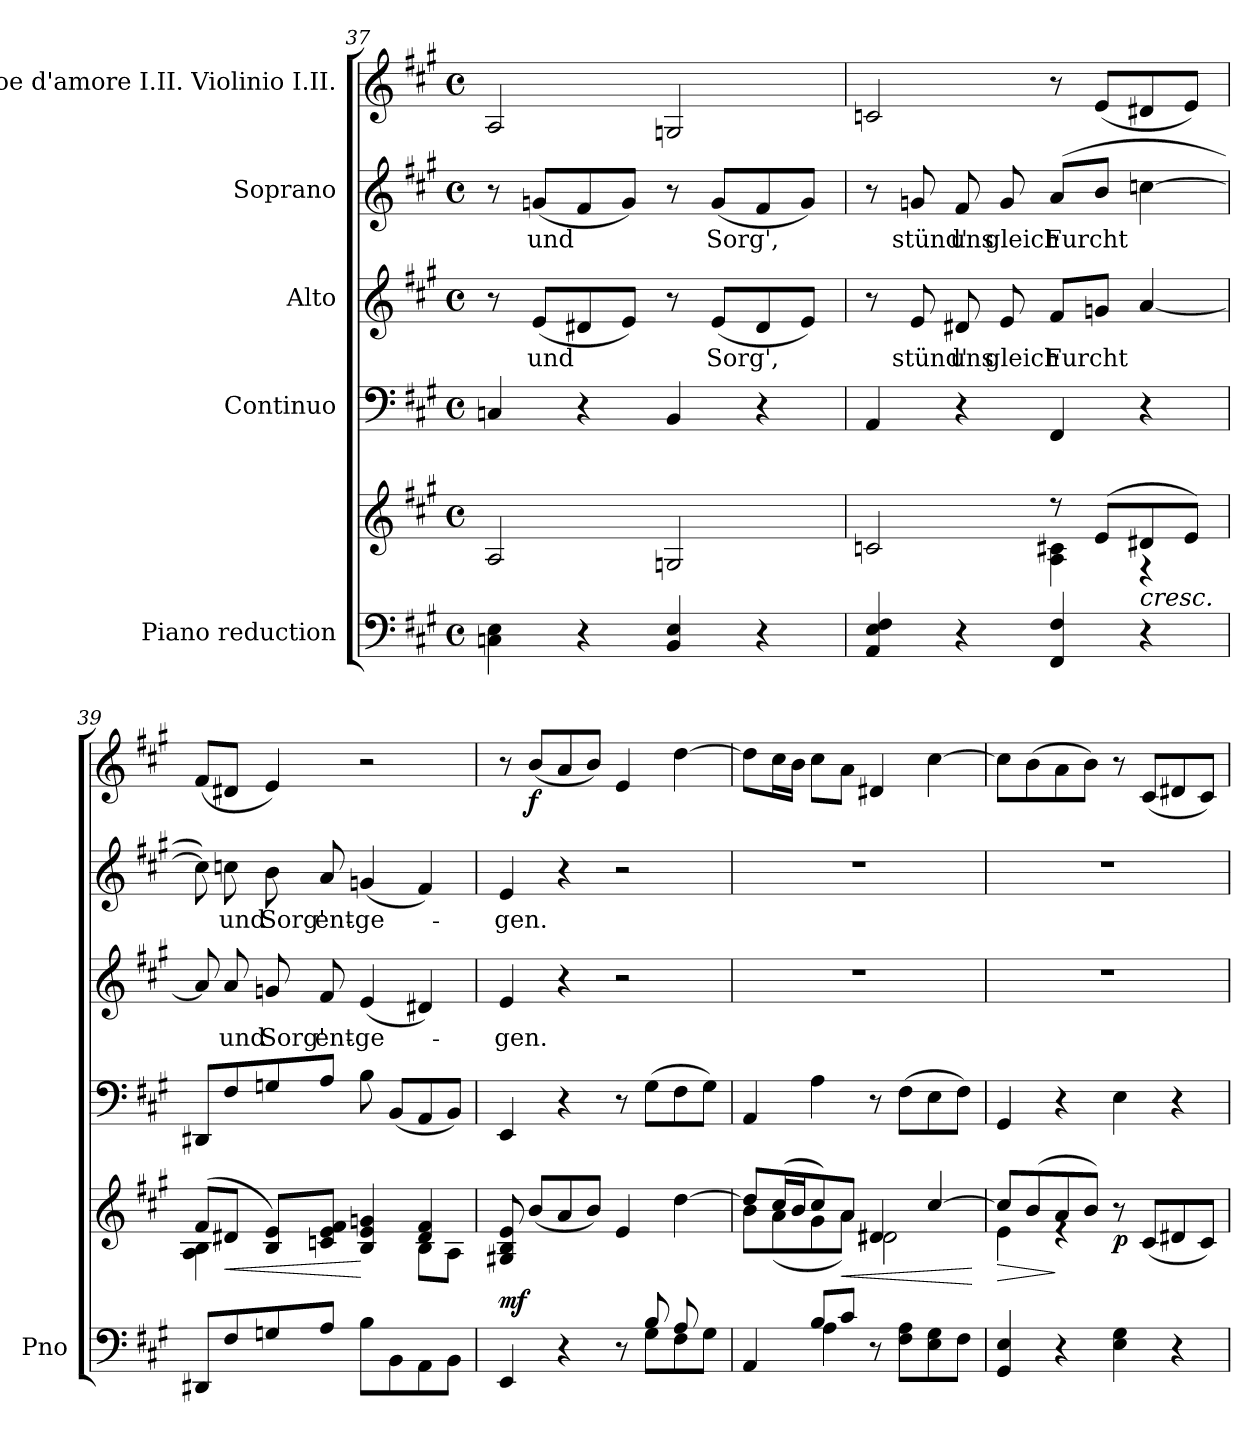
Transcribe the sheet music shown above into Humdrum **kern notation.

**kern	**kern	**dynam	**kern	**kern	**text	**kern	**text	**kern	**dynam
*part5	*part5	*part5	*part4	*part3	*part3	*part2	*part2	*part1	*part1
*staff6	*staff5	*staff5/6	*staff4	*staff3	*staff3	*staff2	*staff2	*staff1	*staff1
*I"Piano reduction	*	*	*I"Continuo	*I"Alto	*	*I"Soprano	*	*I"Oboe d'amore I.II. Violinio I.II.	*
*I'Pno	*	*	*	*	*	*	*	*	*
!!LO:PB:g=z
*clefF4	*clefG2	*	*clefF4	*clefG2	*	*clefG2	*	*clefG2	*
*k[f#c#g#]	*k[f#c#g#]	*	*k[f#c#g#]	*k[f#c#g#]	*	*k[f#c#g#]	*	*k[f#c#g#]	*
*M4/4	*M4/4	*	*M4/4	*M4/4	*	*M4/4	*	*M4/4	*
*met(c)	*met(c)	*	*met(c)	*met(c)	*	*met(c)	*	*met(c)	*
=37	=37	=37	=37	=37	=37	=37	=37	=37	=37
4Cn\ 4E\	2A/	.	4Cn/	8r	.	8r	.	2A/	.
!	!	!	!	!	!LO:LY:b	!	!LO:LY:b	!	!
.	.	.	.	(<8e/L	und	(<8gn/L	und	.	.
4r	.	.	4r	8d#X/	.	8f#/	.	.	.
.	.	.	.	8e/J)	.	8g/J)	.	.	.
4BB/ 4E/	2Gn/	.	4BB/	8r	.	8r	.	2Gn/	.
!	!	!	!	!	!LO:LY:b	!	!LO:LY:b	!	!
.	.	.	.	(<8e/L	Sorg',	(<8g/L	Sorg',	.	.
4r	.	.	4r	8d#/	.	8f#/	.	.	.
.	.	.	.	8e/J)	.	8g/J)	.	.	.
=38	=38	=38	=38	=38	=38	=38	=38	=38	=38
*	*^	*	*	*	*	*	*	*	*
4AA/ 4E/ 4F#/	2cn/	2ryy	.	4AA/	8r	.	8r	.	2cn/	.
!	!	!	!	!	!	!LO:LY:b	!	!LO:LY:b	!	!
.	.	.	.	.	8e/	stünd'	8gn/	stünd'	.	.
!	!	!	!	!	!	!LO:LY:b	!	!LO:LY:b	!	!
4r	.	.	.	4r	8d#X/	uns	8f#/	uns	.	.
!	!	!	!	!	!	!LO:LY:b	!	!LO:LY:b	!	!
.	.	.	.	.	8e/	gleich	8g/	gleich	.	.
!	!	!	!	!	!	!LO:LY:b	!	!LO:LY:b	!	!
4FF#/ 4F#/	8r	4A\ 4c#X\	.	4FF#/	8f#/L	Furcht	(>8a/L	Furcht	8r	.
.	(>8e/L	.	.	.	8gn/J	.	8b/J	.	(<8e/L	.
!	!LO:TX:b:i:t=cresc.	!	!	!	!	!	!	!	!	!
4r	8d#X/	4rF	.	4r	[4a/	.	[4ccn\	.	8d#X/	.
.	8e/J)	.	.	.	.	.	.	.	8e/J)	.
=39	=39	=39	=39	=39	=39	=39	=39	=39	=39	=39
8DD#X/L	(>8f#/L	4A\ 4B\	.	8DD#X/L	8a/]	.	8cc\])	.	(<8f#/L	.
!	!	!	!LO:HP:b	!	!	!LO:LY:b	!	!LO:LY:b	!	!
8F#/	8d#X/J	.	<	8F#/	8a/	und	8ccn\	und	8d#X/J	.
!	!	!	!	!	!	!LO:LY:b	!	!LO:LY:b	!	!
8Gn/	8B/ 8e/L)	4ryy	.	8Gn/	8gn/	Sorg'	8b\	Sorg'	4e/)	.
!	!	!	!	!	!	!LO:LY:b	!	!LO:LY:b	!	!
8A/J	8cn/ 8e/ 8f#/J	.	.	8A/J	8f#/	ent-	8a/	ent-	.	.
!	!	!	!	!	!	!LO:LY:b	!	!LO:LY:b	!	!
8B\L	4B/ 4e/ 4gn/	4ryy	[	8B\	(<4e/	-ge-	(<4gn/	-ge-	2r	.
8BB\	.	.	.	(<8BB/L	.	.	.	.	.	.
8AA\	4d#/ 4f#/	8B\L	.	8AA/	4d#X/)	.	4f#/)	.	.	.
8BB\J	.	8A\J	.	8BB/J)	.	.	.	.	.	.
=40	=40	=40	=40	=40	=40	=40	=40	=40	=40	=40
*^	*	*	*	*	*	*	*	*	*	*
!	!	!	!	!LO:DY:b	!	!	!LO:LY:b	!	!LO:LY:b	!	!
4EE/	4ryy	8G#X/ 8B/ 8e/	2..ryy	mf	4EE/	4e/	-gen.	4e/	-gen.	8r	.
!	!	!	!	!	!	!	!	!	!	!	!LO:DY:b
.	.	(<8b/L	.	.	.	.	.	.	.	(<8b/L	f
4r	4ryy	8a/	.	.	4r	4r	.	4r	.	8a/	.
.	.	8b/J)	.	.	.	.	.	.	.	8b/J)	.
8r	8ryy	4e/	.	.	8r	2r	.	2r	.	4e/	.
(>8B/L	8G#\L	.	.	.	(>8G#\L	.	.	.	.	.	.
8A/	8F#\	[4dd\	.	.	8F#\	.	.	.	.	[4dd\	.
8ryy	8G#\J	.	8b\J)	.	8G#\J)	.	.	.	.	.	.
=41	=41	=41	=41	=41	=41	=41	=41	=41	=41	=41	=41
4AA/	4ryy	8dd/L]	8b\L	.	4AA/	1r	.	1r	.	8dd\L]	.
.	.	(>16cc#/L	(<8a\	.	.	.	.	.	.	16cc#\L	.
.	.	16b/J	.	.	.	.	.	.	.	16b\JJ	.
8B/L	4A\	8cc#/)	8g#\	.	4A\	.	.	.	.	8cc#\L	.
!	!	!	!	!LO:HP:b	!	!	!	!	!	!	!
8c#/J	.	8a/J	8a\J)	<	.	.	.	.	.	8a\J	.
8r	8ryy	4d#X/	2d#\	.	8r	.	.	.	.	4d#X/	.
8ryy	8F#\ 8A\L	.	.	.	(>8F#\L	.	.	.	.	.	.
4ryy	8E\ 8G#\	[4cc#/	.	.	8E\	.	.	.	.	[4cc#\	.
.	8F#\J	.	.	.	8F#\J)	.	.	.	.	.	.
*v	*v	*	*	*	*	*	*	*	*	*	*
*	*v	*v	*	*	*	*	*	*	*	*
.	.	[	.	.	.	.	.	.	.
!!LO:LB:g=z
=42	=42	=42	=42	=42	=42	=42	=42	=42	=42
!	!	!LO:HP:b	!	!	!	!	!	!	!
*	*^	*	*	*	*	*	*	*	*
4GG#/ 4E/	8cc#/L]	4e\	>	4GG#/	1r	.	1r	.	8cc#\L]	.
.	(>8b/	.	.	.	.	.	.	.	(>8b\	.
4r	8a/	4re	]	4r	.	.	.	.	8a\	.
.	8b/J)	.	.	.	.	.	.	.	8b\J)	.
!	!	!	!LO:DY:b	!	!	!	!	!	!	!
4E\ 4G#\	8r	8ryy	p	4E\	.	.	.	.	8r	.
.	(<8c#/L	8ryy	.	.	.	.	.	.	(<8c#/L	.
4r	8d#X/	4ryy	.	4r	.	.	.	.	8d#X/	.
.	8c#/J)	.	.	.	.	.	.	.	8c#/J)	.
*	*v	*v	*	*	*	*	*	*	*	*
=	=	=	=	=	=	=	=	=	=
*-	*-	*-	*-	*-	*-	*-	*-	*-	*-
